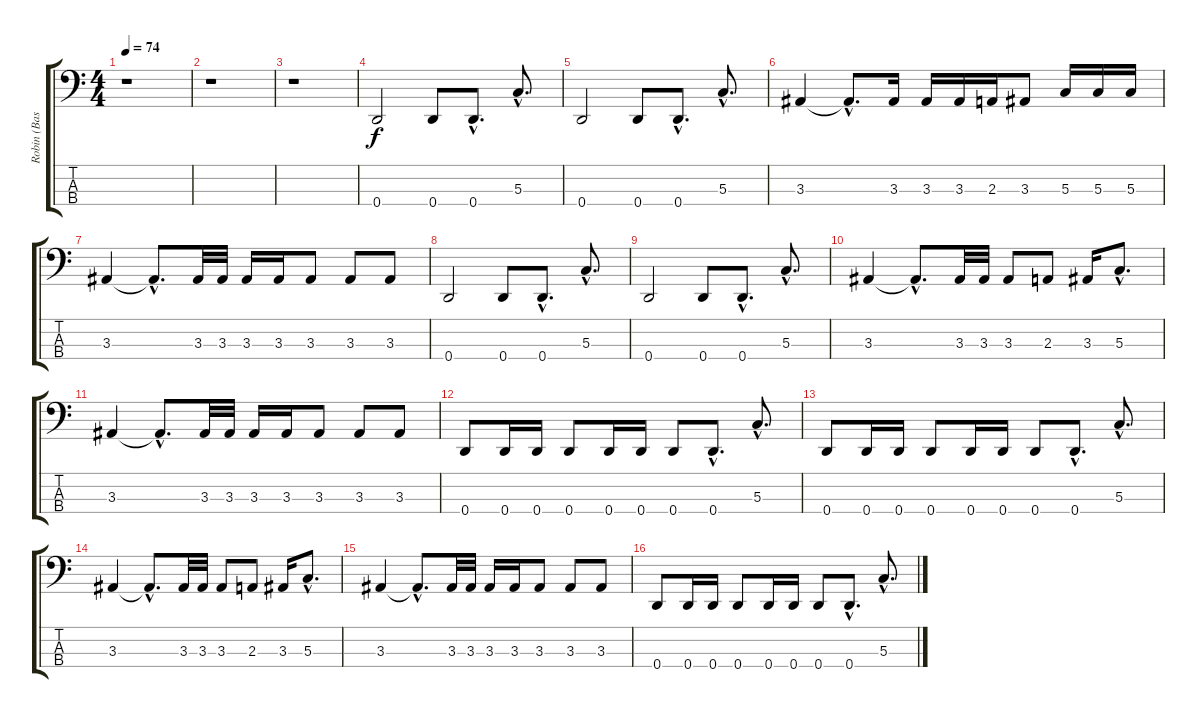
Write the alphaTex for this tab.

\track ("Robin (Bass)" "Robin (Bas") {instrument electricbasspick}
\staff {score tabs}
\tuning (F2 C2 G1 D1) {hide}
\ts (4 4)
\tempo 74
\clef f4
\ks c
r.1{dy f} |
r.1 |
r.1 |
0.4.2 0.4.8 0.4{hac}.8{d} 5.3{hac}.8{d} |
0.4.2 0.4.8 0.4{hac}.8{d} 5.3{hac}.8{d} |
3.3.4 3.3{hac t}.8{d} 3.3.16 3.3.16 3.3.16 2.3.16 3.3.8 5.3.16 5.3.16 5.3.16 |
3.3.4 3.3{hac t}.8{d} 3.3.32 3.3.32 3.3.16 3.3.16 3.3.8 3.3.8 3.3.8 |
0.4.2 0.4.8 0.4{hac}.8{d} 5.3{hac}.8{d} |
0.4.2 0.4.8 0.4{hac}.8{d} 5.3{hac}.8{d} |
3.3.4 3.3{hac t}.8{d} 3.3.32 3.3.32 3.3.8 2.3.8 3.3.16 5.3{hac}.8{d} |
3.3.4 3.3{hac t}.8{d} 3.3.32 3.3.32 3.3.16 3.3.16 3.3.8 3.3.8 3.3.8 |
0.4.8 0.4.16 0.4.16 0.4.8 0.4.16 0.4.16 0.4.8 0.4{hac}.8{d} 5.3{hac}.8{d} |
0.4.8 0.4.16 0.4.16 0.4.8 0.4.16 0.4.16 0.4.8 0.4{hac}.8{d} 5.3{hac}.8{d} |
3.3.4 3.3{hac t}.8{d} 3.3.32 3.3.32 3.3.8 2.3.8 3.3.16 5.3{hac}.8{d} |
3.3.4 3.3{hac t}.8{d} 3.3.32 3.3.32 3.3.16 3.3.16 3.3.8 3.3.8 3.3.8 |
0.4.8 0.4.16 0.4.16 0.4.8 0.4.16 0.4.16 0.4.8 0.4{hac}.8{d} 5.3{hac}.8{d}
